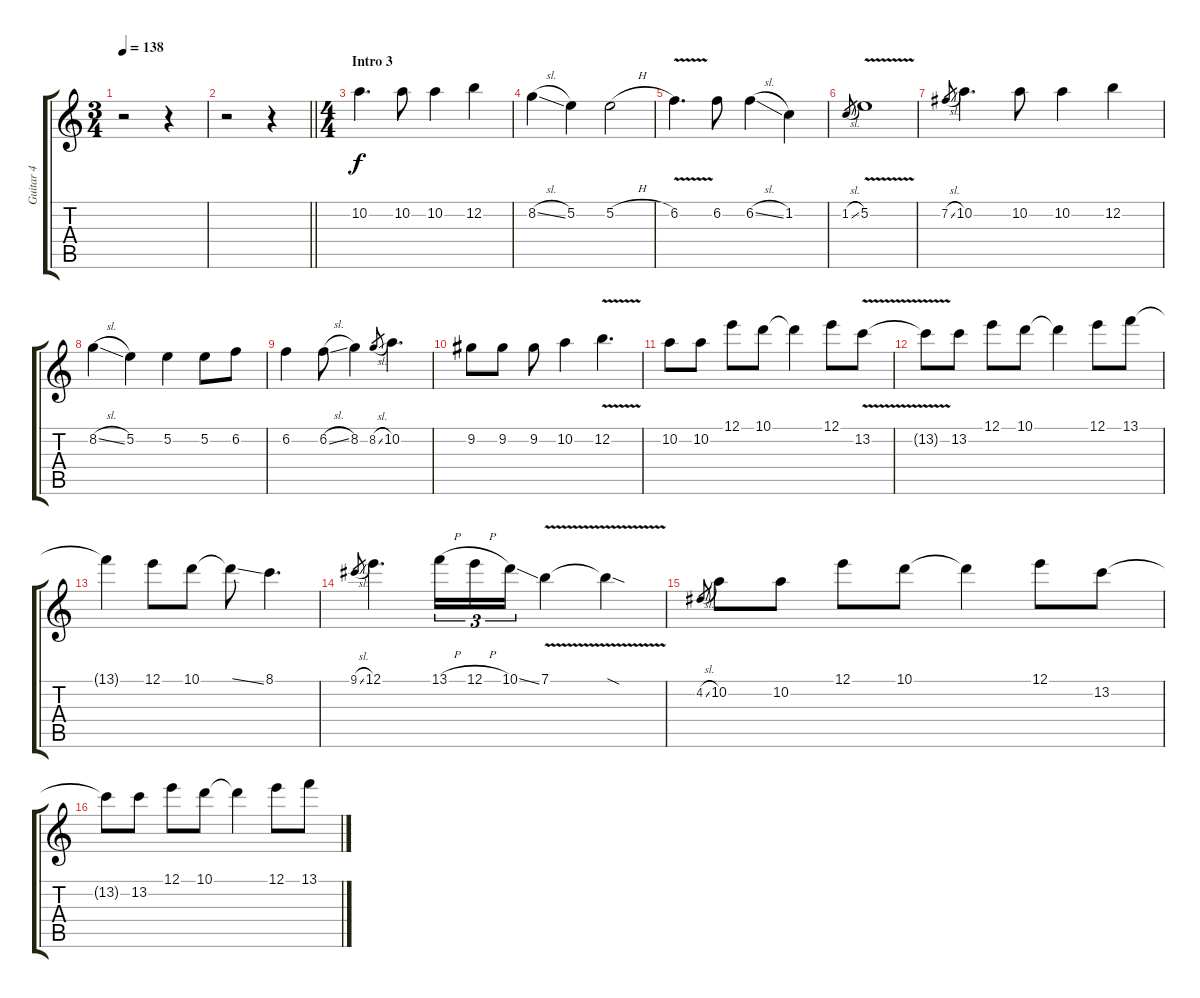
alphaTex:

\track ("Guitar 4" "Guitar 4") {instrument distortionguitar}
\staff {score tabs}
\tuning (E4 B3 G3 D3 A2 E2) {hide}
\ts (3 4)
\tempo 138
\clef g2
\ks c
r.2{dy f} r.4 |
\barLineRight lightlight
r.2 r.4 |
\ts (4 4)
\section ("" "Intro 3")
10.2.4{d} 10.2.8 10.2.4 12.2.4 |
8.2{sl}.4 5.2.4 5.2{h}.2 |
6.2{v}.4{d} 6.2.8 6.2{sl}.4 1.2.4 |
1.2{sl}.8{gr} 5.2{v}.1 |
7.2{sl}.8{gr} 10.2.4{d} 10.2.8 10.2.4 12.2.4 |
8.2{sl}.4 5.2.4 5.2.4 5.2.8 6.2.8 |
6.2.4 6.2{sl}.8 8.2.4 8.2{sl}.8{gr} 10.2.4{d} |
9.2.8 9.2.8 9.2.8 10.2.4 12.2{v}.4{d} |
10.2.8 10.2.8 12.1.8 10.1.8 10.1{t}.4 12.1.8 13.2{v}.8 |
13.2{t}.8 13.2.8 12.1.8 10.1.8 10.1{t}.4 12.1.8 13.1.8 |
13.1{t}.4 12.1.8 10.1.8 10.1{ss t}.8 8.1.4{d} |
9.1{sl}.8{gr} 12.1.4{d} 13.1{h}.16{tu (3 2)} 12.1{h}.16{tu (3 2)} 10.1{ss}.16{tu (3 2)} 7.1{v}.4 7.1{sod t}.4 |
4.2{sl}.8{gr} 10.2.8 10.2.8 12.1.8 10.1.8 10.1{t}.4 12.1.8 13.2.8 |
13.2{t}.8 13.2.8 12.1.8 10.1.8 10.1{t}.4 12.1.8 13.1.8
